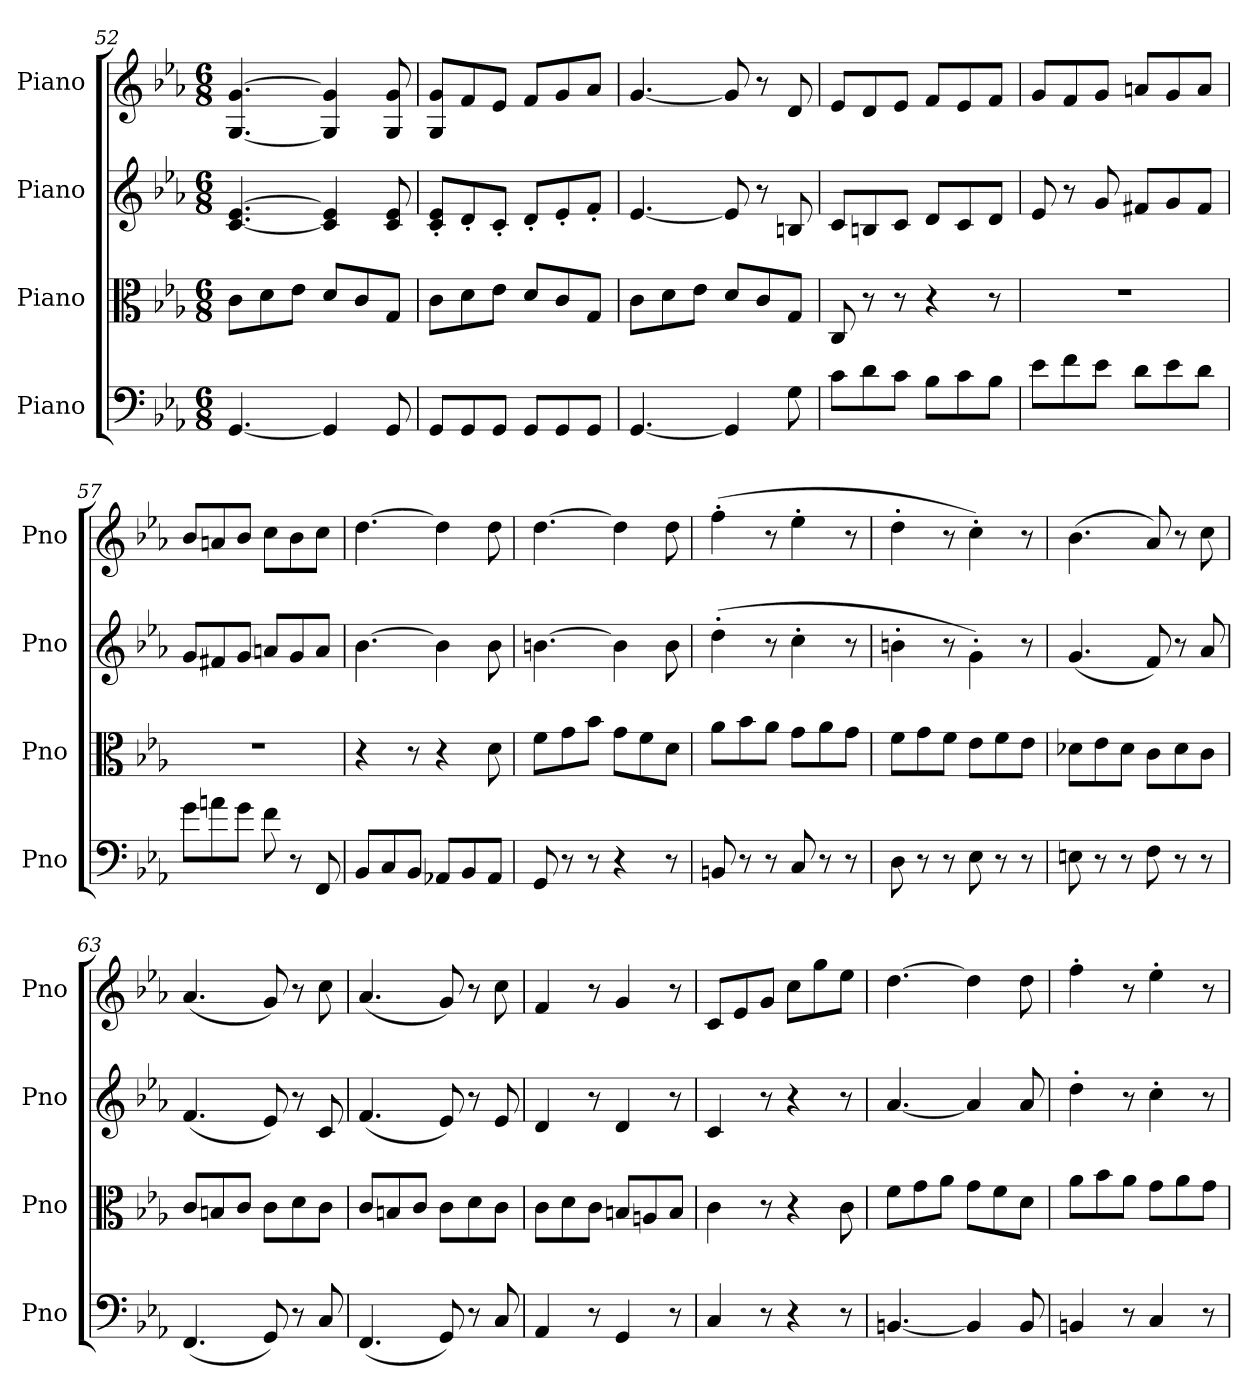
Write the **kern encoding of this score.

**kern	**kern	**kern	**kern
*part4	*part3	*part2	*part1
*staff4	*staff3	*staff2	*staff1
*I"Piano	*I"Piano	*I"Piano	*I"Piano
*I'Pno	*I'Pno	*I'Pno	*I'Pno
!!LO:PB:g=z
*clefF4	*clefC3	*clefG2	*clefG2
*k[b-e-a-]	*k[b-e-a-]	*k[b-e-a-]	*k[b-e-a-]
*M6/8	*M6/8	*M6/8	*M6/8
=52	=52	=52	=52
[4.GG/	8c\L	[4.c/ [4.e-/	[4.G/ [4.g/
.	8d\	.	.
.	8e-\J	.	.
4GG/]	8d/L	4c/] 4e-/]	4G/] 4g/]
.	8c/	.	.
8GG/	8G/J	8c/ 8e-/	8G/ 8g/
=53	=53	=53	=53
8GG/L	8c\L	8c/' 8e-/'L	8G/ 8g/L
8GG/	8d\	8d'/	8f/
8GG/J	8e-\J	8c'/J	8e-/J
8GG/L	8d/L	8d'/L	8f/L
8GG/	8c/	8e-'/	8g/
8GG/J	8G/J	8f'/J	8a-/J
=54	=54	=54	=54
[4.GG/	8c\L	[4.e-/	[4.g/
.	8d\	.	.
.	8e-\J	.	.
4GG/]	8d/L	8e-/]	8g/]
.	8c/	8r	8r
8G\	8G/J	8Bn/	8d/
=55	=55	=55	=55
8c\L	8C/	8c/L	8e-/L
8d\	8r	8Bn/	8d/
8c\J	8r	8c/J	8e-/J
8B-\L	4r	8d/L	8f/L
8c\	.	8c/	8e-/
8B-\J	8r	8d/J	8f/J
=56	=56	=56	=56
8e-\L	2.r	8e-/	8g/L
8f\	.	8r	8f/
8e-\J	.	8g/	8g/J
8d\L	.	8f#X/L	8an/L
8e-\	.	8g/	8g/
8d\J	.	8f#/J	8a/J
=57	=57	=57	=57
8g\L	2.r	8g/L	8b-/L
8an\	.	8f#X/	8an/
8g\J	.	8g/J	8b-/J
8f\	.	8an/L	8cc\L
8r	.	8g/	8b-\
8FF/	.	8a/J	8cc\J
=58	=58	=58	=58
8BB-/L	4r	[4.b-\	[4.dd\
8C/	.	.	.
8BB-/J	8r	.	.
8AA-X/L	4r	4b-\]	4dd\]
8BB-/	.	.	.
8AA-/J	8d\	8b-\	8dd\
=59	=59	=59	=59
8GG/	8f\L	[4.bn\	[4.dd\
8r	8g\	.	.
8r	8b-\J	.	.
4r	8g\L	4b\]	4dd\]
.	8f\	.	.
8r	8d\J	8b\	8dd\
=60	=60	=60	=60
8BBn/	8a-\L	(4dd'\	(4ff'\
8r	8b-\	.	.
8r	8a-\J	8r	8r
8C/	8g\L	4cc'\	4ee-'\
8r	8a-\	.	.
8r	8g\J	8r	8r
=61	=61	=61	=61
8D\	8f\L	4bn'\	4dd'\
8r	8g\	.	.
8r	8f\J	8r	8r
8E-\	8e-\L	4g'\)	4cc'\)
8r	8f\	.	.
8r	8e-\J	8r	8r
!!LO:LB:g=z
=62	=62	=62	=62
8En\	8d-X\L	(4.g/	(4.b-\
8r	8e-\	.	.
8r	8d-\J	.	.
8F\	8c\L	8f/)	8a-/)
8r	8d-\	8r	8r
8r	8c\J	8a-/	8cc\
=63	=63	=63	=63
(4.FF/	8c/L	(4.f/	(4.a-/
.	8Bn/	.	.
.	8c/J	.	.
8GG/)	8c\L	8e-/)	8g/)
8r	8d\	8r	8r
8C/	8c\J	8c/	8cc\
=64	=64	=64	=64
(4.FF/	8c/L	(4.f/	(4.a-/
.	8Bn/	.	.
.	8c/J	.	.
8GG/)	8c\L	8e-/)	8g/)
8r	8d\	8r	8r
8C/	8c\J	8e-/	8cc\
=65	=65	=65	=65
4AA-/	8c\L	4d/	4f/
.	8d\	.	.
8r	8c\J	8r	8r
4GG/	8Bn/L	4d/	4g/
.	8An/	.	.
8r	8B/J	8r	8r
=66	=66	=66	=66
4C/	4c\	4c/	8c/L
.	.	.	8e-/
8r	8r	8r	8g/J
4r	4r	4r	8cc\L
.	.	.	8gg\
8r	8c\	8r	8ee-\J
=67	=67	=67	=67
[4.BBn/	8f\L	[4.a-/	[4.dd\
.	8g\	.	.
.	8a-\J	.	.
4BB/]	8g\L	4a-/]	4dd\]
.	8f\	.	.
8BB/	8d\J	8a-/	8dd\
=68	=68	=68	=68
4BBn/	8a-\L	4dd'\	4ff'\
.	8b-\	.	.
8r	8a-\J	8r	8r
4C/	8g\L	4cc'\	4ee-'\
.	8a-\	.	.
8r	8g\J	8r	8r
=	=	=	=
*-	*-	*-	*-
